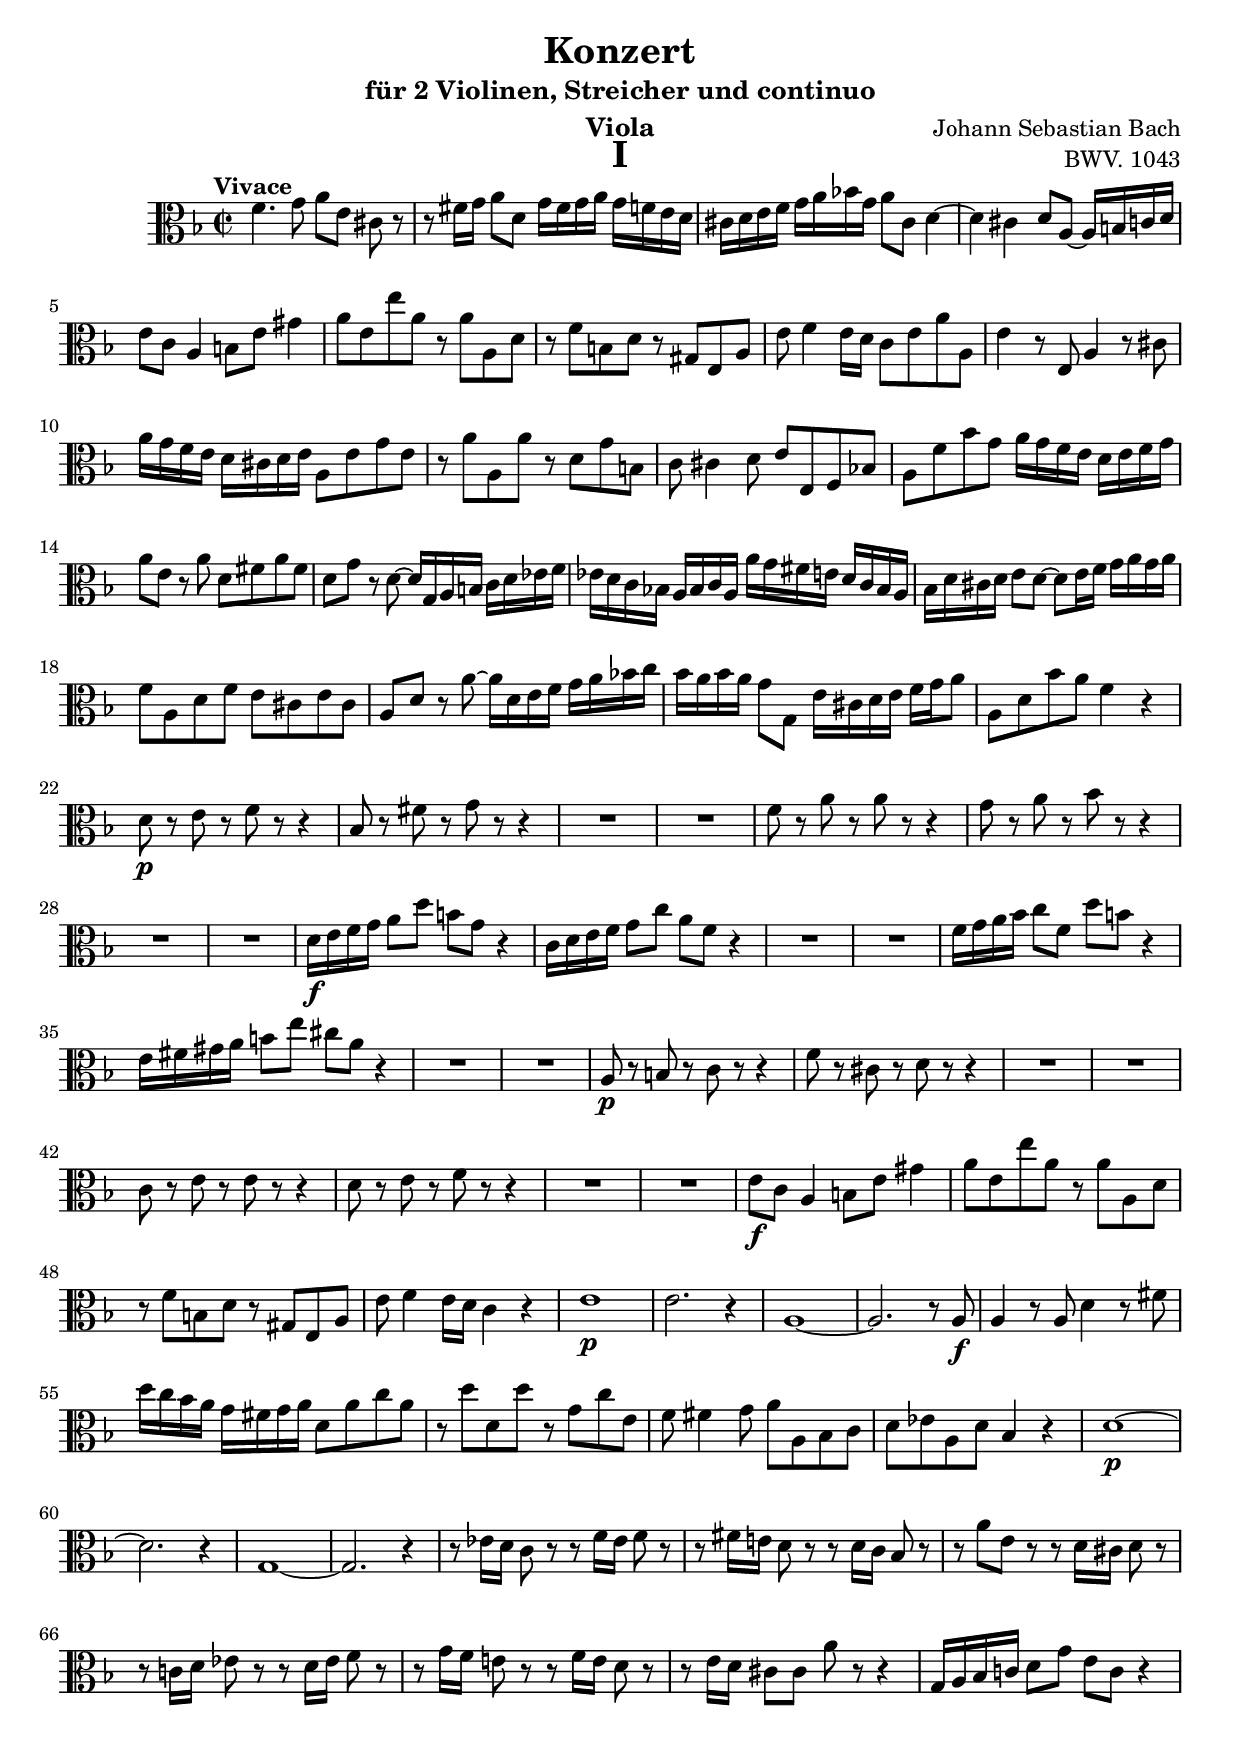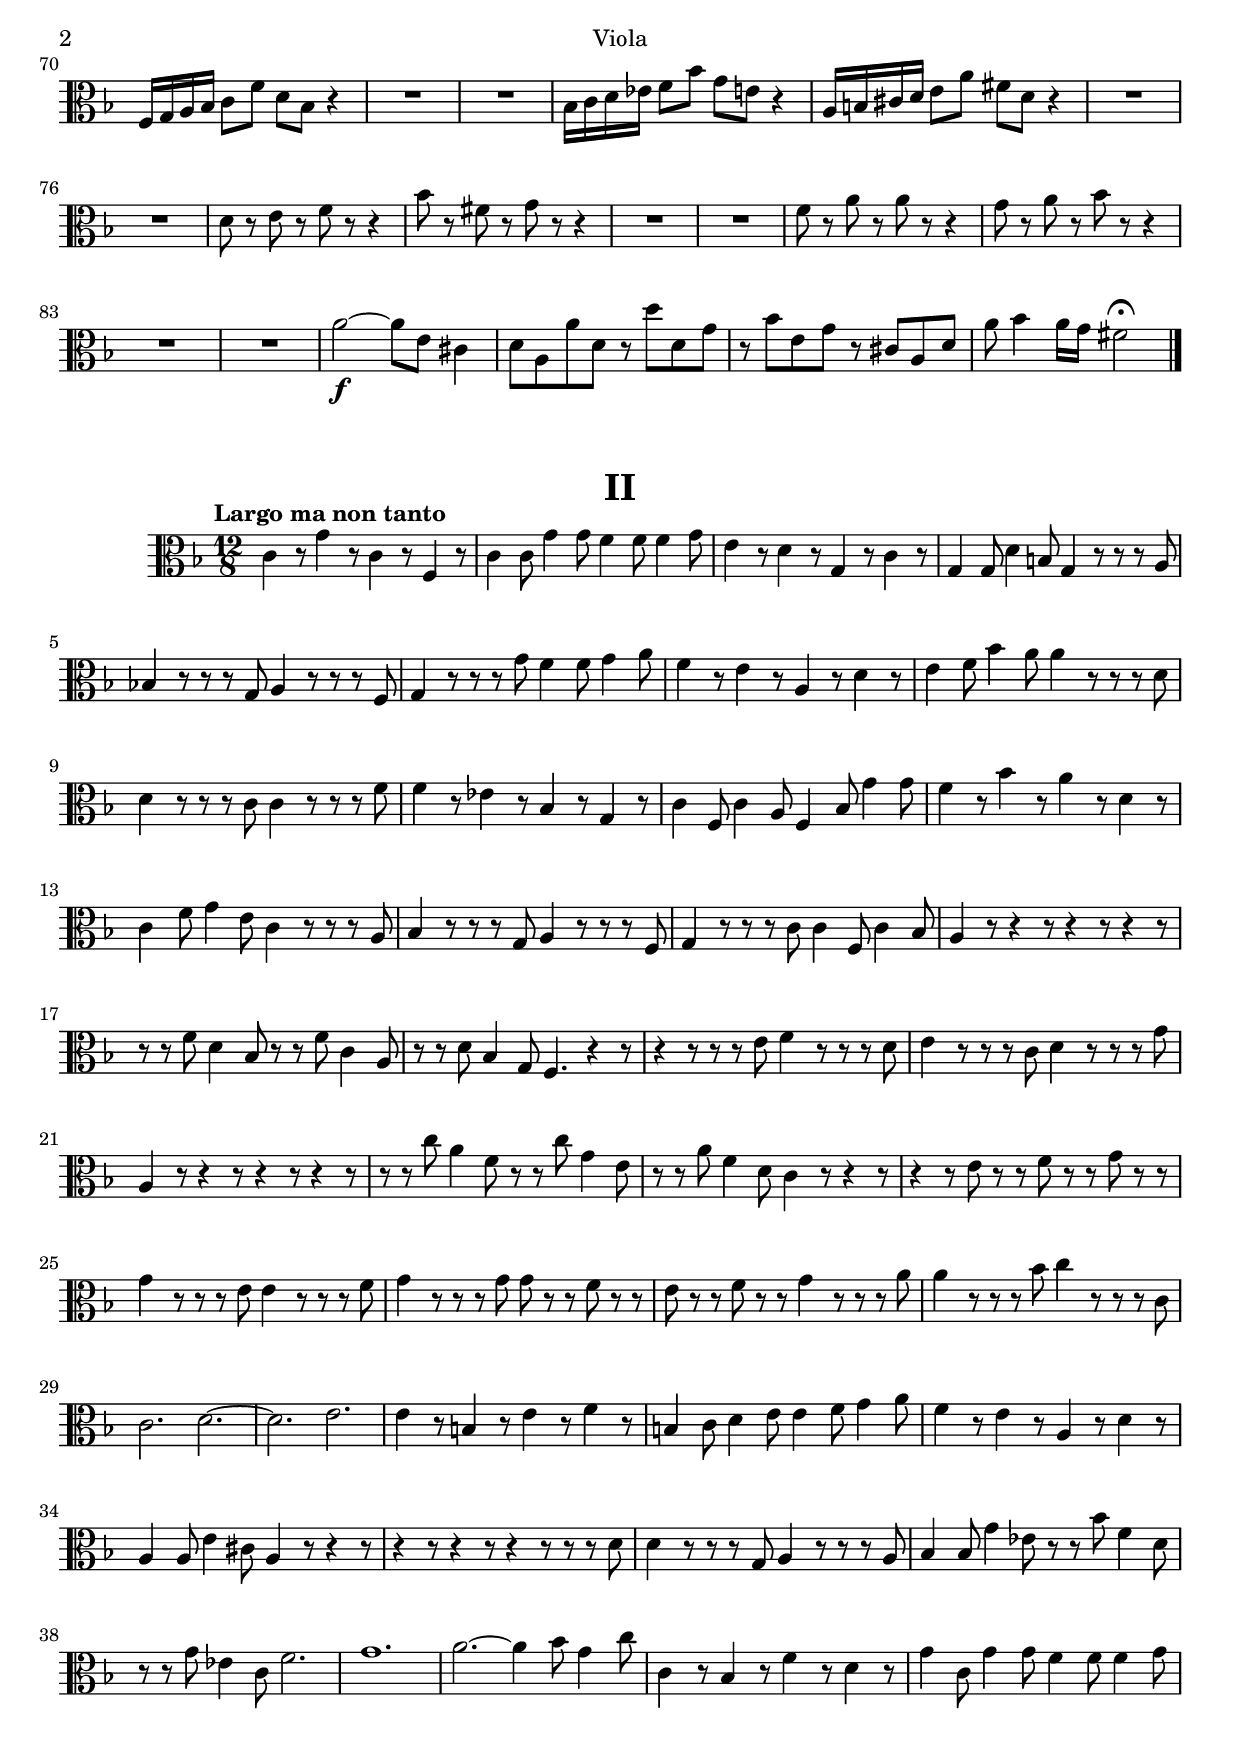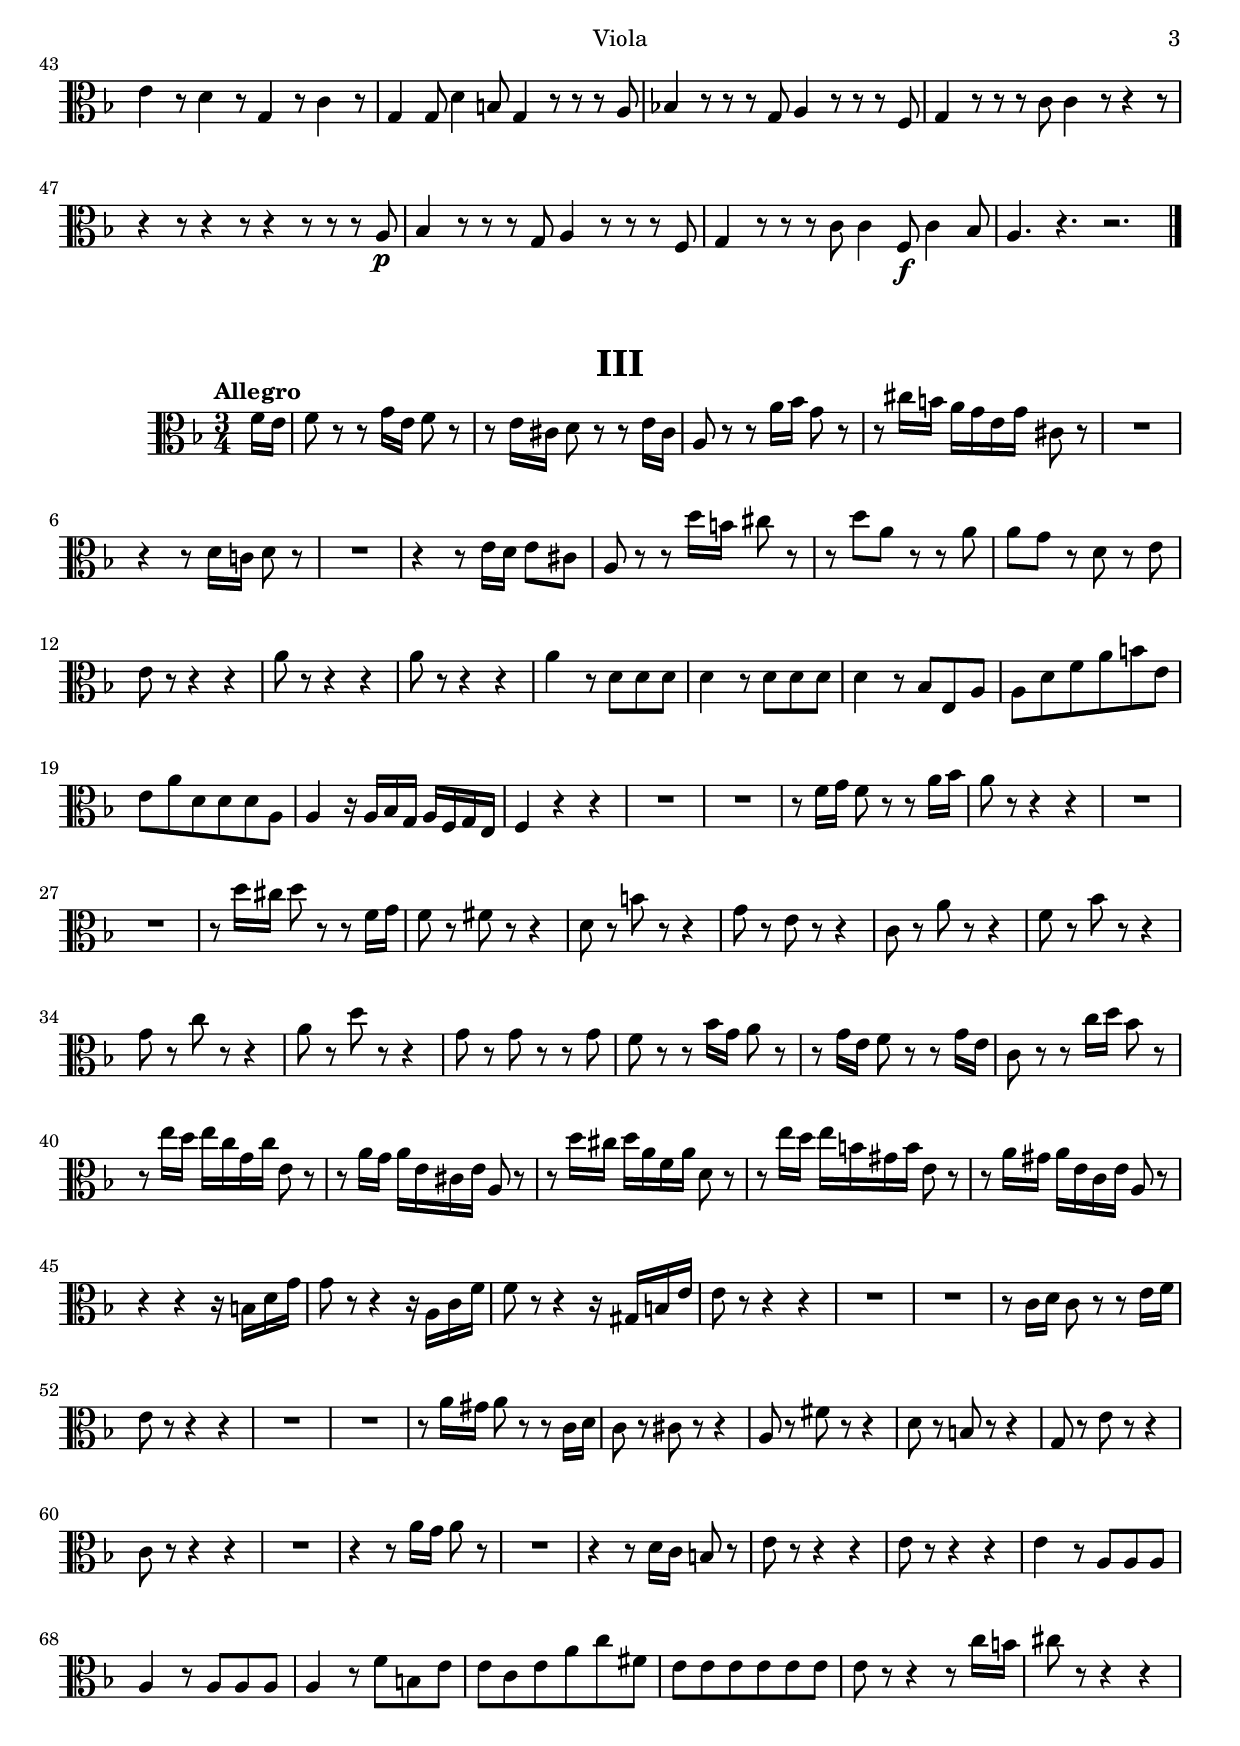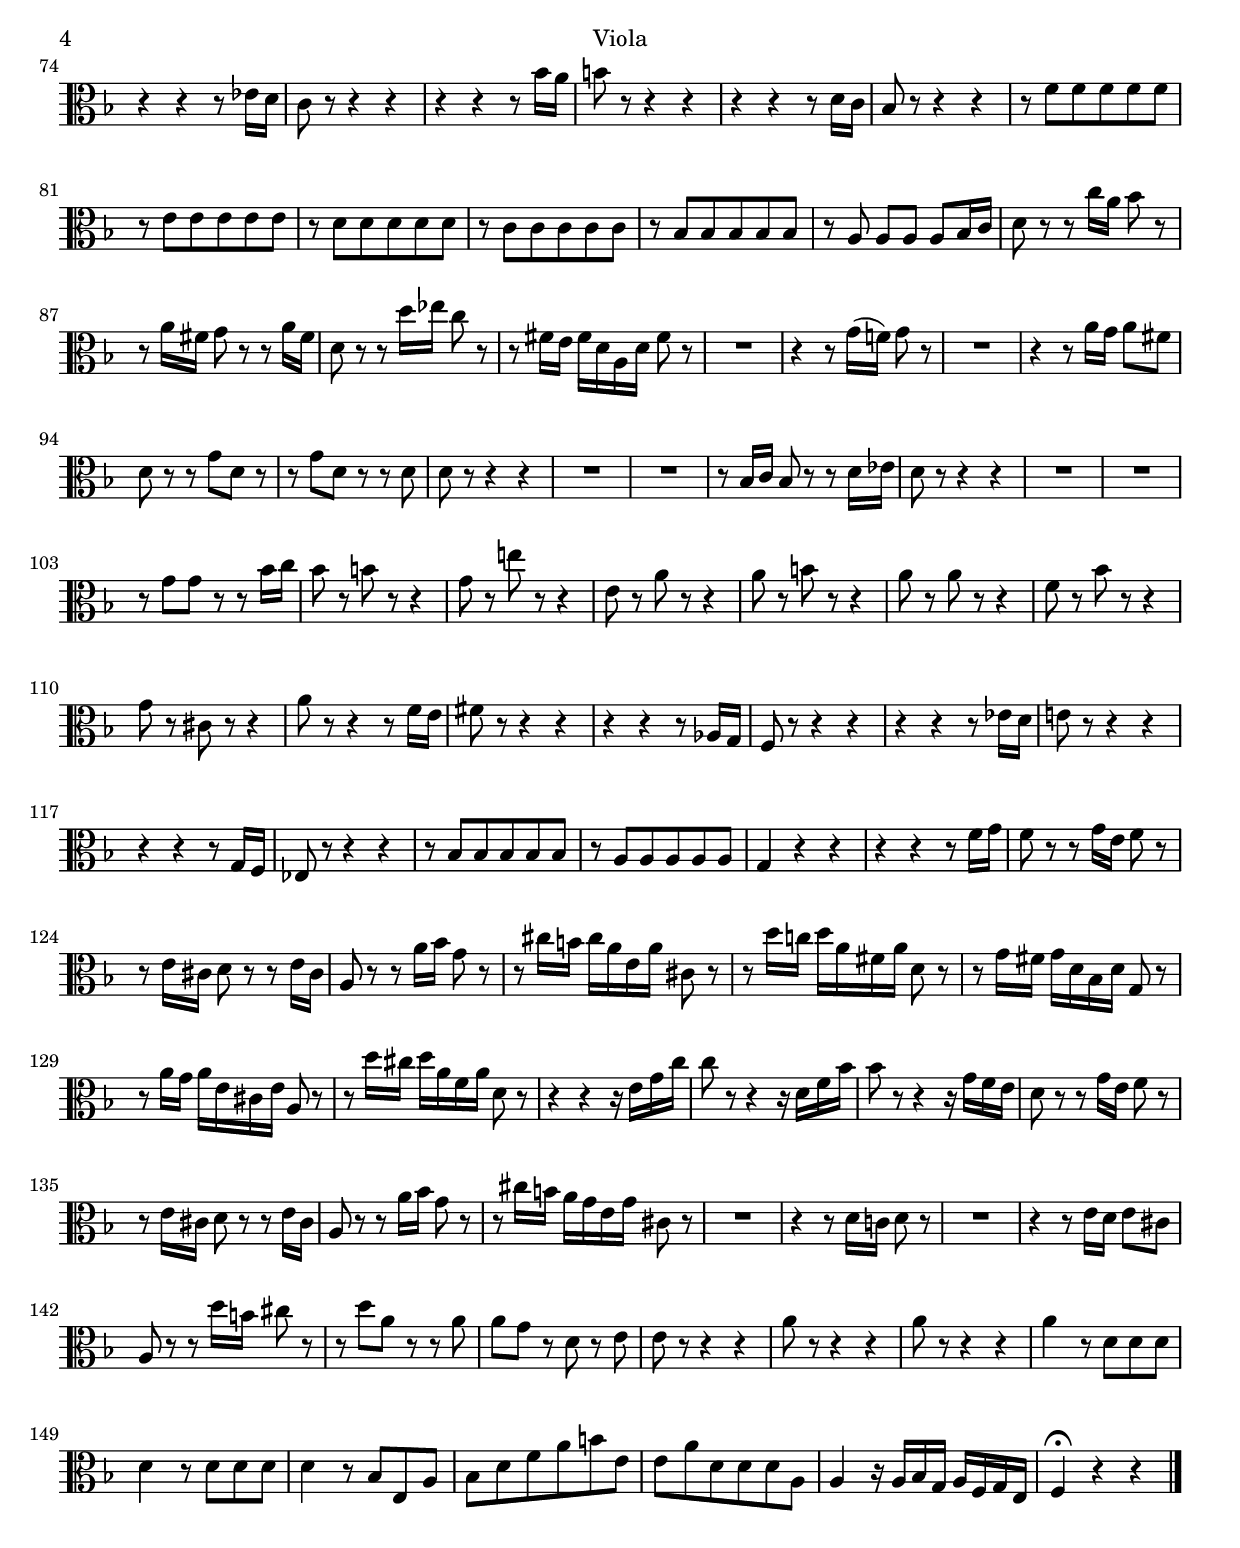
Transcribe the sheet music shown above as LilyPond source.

\include "../definitions.ily"
violaFirstMov = \new Staff \relative c' {
  \tag #'instrumentName {
    \set Staff.instrumentName = \vaLN
    \set Staff.shortInstrumentName = \vaSN
  }
  \set Staff.midiInstrument = \vaMN
  \key d \minor
  \clef "alto"
  \time 2/2
  \tempo \firstMovTempoText
  \set Timing.beamExceptions = #'((end . (((1 . 16) . (4 4 4 4)))))
  f4. g8 a[ e] cis r8 |
  r8 fis16 g a8 d, g16 fis g a g f e d |
  cis16 d e f g a bes! g a8 cis, d4~ |
  d4 cis d8 a ~ a16 b c d |
  e8 c a4 b8 e gis4 |
  a8 e e' a, r a a, d |
  r8 f b, d r gis, e a |
  e'8 f4 e16 d c8 e a a, |
  e'4 r8 e,8 a4 r8 cis |
  a'16 g f e d cis d e a,8 e' g e | % 10
  r8 a a, a' r d, g b, |
  c8 cis4 d8 e e, f bes! |
  a8 f' bes g a16 g f e d e f g |
  a8 e r a d, fis a fis |
  d8 g r d~ d16 g, a b c d es f |
  es16 d c bes! a bes c a a' g fis e d c bes a |
  bes16 d cis d e8 d~ d e16 f g a g a |
  f8 a, d f e cis e cis |
  a8 d r a'~ a16 d, e f g a bes! c |
  bes16 a bes a g8 g, e'16 cis d e f g a8 | % 20
  a,8 d bes' a f4 r |
  d8\p r e r f r r4 |
  bes,8 r fis' r g r r4 |
  R1*2 |
  f8 r a r a r r4 |
  g8 r a r bes r r4 |
  R1*2 |
  d,16\f e f g a8 d b g r4 | % 30
  c,16 d e f g8 c a f r4 |
  R1*2 |
  f16 g a bes c8 f, d' b r4 |
  e,16 fis gis a b8 e cis a r4 |
  R1*2 |
  a,8\p r b r c r r4 |
  f8 r cis r d r r4 |
  R1*2 | % 40
  c8 r e r e r r4 |
  d8 r e r f r r4 |
  R1*2 |
  e8\f c a4 b8 e gis4 |
  a8 e e' a, r a a, d |
  r8 f b, d r gis, e a |
  e'8 f4 e16 d c4 r |
  e1\p | % 50
  e2. r4 |
  a,1~ |
  a2. r8 a\f |
  a4 r8 a d4 r8 fis |
  d'16 c bes a g fis g a d,8 a' c a |
  r8 d d, d' r g, c e, |
  f8 fis4 g8 a a, bes c |
  d8 es a, d bes4 r |
  d1\p~ |
  d2. r4 | % 60
  g,1~ |
  g2. r4 |
  r8 es'16 d c8 r r f16 es f8 r |
  r8 fis16 e! d8 r r d16 c bes8 r |
  r8 a' e r r d16 cis d8 r |
  r8 c!16 d es8 r r d16 es f8 r |
  r8 g16 f e!8 r r f16 e d8 r |
  r8 e16 d cis8 cis a' r r4 |
  g,16 a bes c! d8 g e c r4 |
  f,16 g a bes c8 f d bes r4 |
  R1*2 |
  bes16 c d es f8 bes g e r4 |
  a,16 b cis d e8 a fis d r4 |
  R1*2 |
  d8 r e r f r r4 |
  bes8 r fis r g r r4 |
  R1*2 | % 80
  f8 r a r a r r4 |
  g8 r a r bes r r4 |
  R1*2 |
  a2\f~ a8 e cis4 |
  d8 a a' d, r d' d, g |
  r8 bes e, g r cis, a d |
  a'8 bes4 a16 g fis2\fermata \bar "|."
}

violaSecondMov = \new Staff \relative c' {
  \tag #'instrumentName {
    \set Staff.instrumentName = \vaLN
    \set Staff.shortInstrumentName = \vaSN
  }
  \set Staff.midiInstrument = \vaMN
  \key f \major
  \clef "alto"
  \time 12/8
  \tempo \secondMovTempoText

  c4 r8 g'4 r8 c,4 r8 f,4 r8 |
  c'4 c8 g'4 g8 f4 f8 f4 g8 |
  e4 r8 d4 r8 g,4 r8 c4 r8 |
  g4 g8 d'4 b8 g4 r8 r r a |
  bes!4 r8 r r g a4 r8 r r f |
  g4 r8 r r g' f4 f8 g4 a8 |
  f4 r8 e4 r8 a,4 r8 d4 r8 |
  e4 f8 bes4 a8 a4 r8 r r d, |
  d4 r8 r r c c4 r8 r r f |
  f4 r8 es4 r8 bes4 r8 g4 r8 | % 10
  c4 f,8 c'4 a8 f4 bes8 g'4 g8 |
  f4 r8 bes4 r8 a4 r8 d,4 r8 |
  c4 f8 g4 e8 c4 r8 r r a |
  bes4 r8 r r g a4 r8 r r f |
  g4 r8 r r c c4 f,8 c'4 bes8 |
  a4 r8 r4 r8 r4 r8 r4 r8 |
  r8 r f' d4 bes8 r r f' c4 a8 |
  r8 r d bes4 g8 f4. r4 r8 |
  r4 r8 r r e' f4 r8 r r d |
  e4 r8 r r c d4 r8 r r g | % 20
  a,4 r8 r4 r8 r4 r8 r4 r8 |
  r8 r c' a4 f8 r r c' g4 e8 |
  r8 r8 a8 f4 d8 c4 r8 r4 r8 |
  r4 r8 e r r f r r g r r |
  g4 r8 r r e e4 r8 r r f |
  g4 r8 r r g g r r f r r |
  e8 r r f r r g4 r8 r r a |
  a4 r8 r r bes c4 r8 r r c, |
  c2. d~ |
  d2. e | % 30
  e4 r8 b4 r8 e4 r8 f4 r8 |
  b,4 c8 d4 e8 e4 f8 g4 a8 |
  f4 r8 e4 r8 a,4 r8 d4 r8 |
  a4 a8 e'4 cis8 a4 r8 r4 r8 |
  r4 r8 r4 r8 r4 r8 r r d |
  d4 r8 r r g, a4 r8 r r a |
  bes4 bes8 g'4 es8 r r bes' f4 d8 |
  r8 r g8 es4 c8 f2. |
  g1. |
  a2.~ a4 bes8 g4 c8 | % 40
  c,4 r8 bes4 r8 f'4 r8 d4 r8 |
  g4 c,8 g'4 g8 f4 f8 f4 g8 |
  e4 r8 d4 r8 g,4 r8 c4 r8 |
  g4 g8 d'4 b8 g4 r8 r r a |
  bes!4 r8 r r g a4 r8 r r f |
  g4 r8 r r c c4 r8 r4 r8 |
  r4 r8 r4 r8 r4 r8 r r a\p |
  bes4 r8 r r g a4 r8 r r f |
  g4 r8 r r c c4 f,8\f c'4 bes8 |
  a4. r r2. \bar "|."
}

violaThirdMov = \new Staff \relative c' {
  \tag #'instrumentName {
    \set Staff.instrumentName = \vaLN
    \set Staff.shortInstrumentName = \vaSN
  }
  \set Staff.midiInstrument = \vaMN
  \key d \minor
  \time 3/4
  \tempo \thirdMovTempoText
  \clef "alto"

  \partial 8
  f16 e |
  f8 r r g16 e f8 r |
  r8 e16 cis d8 r r e16 cis |
  a8 r r a'16 bes g8 r |
  r8 cis16 b a g e g cis,8 r |
  R1*3/4 |
  r4 r8 d16 c! d8 r |
  R1*3/4 |
  r4 r8 e16 d e8 cis |
  a8 r r d'16 b cis8 r |
  r8 d8 a r r a | % 10
  a8 g r d r e |
  e8 r r4 r |
  a8 r r4 r |
  a8 r r4 r |
  a4 r8 d, d d |
  d4 r8 d d d |
  d4 r8 bes e, a |
  a8 d f a b e, |
  e8 a d, d d a |
  a4 r16 a bes g a f g e | % 20
  f4 r r |
  R1*3/4*2 |
  r8 f'16 g f8 r r a16 bes |
  a8 r r4 r |
  R1*3/4*2 |
  r8 d16 cis d8 r r f,16 g |
  f8 r fis r r4 |
  d8 r b' r r4 | % 30
  g8 r e r r4 |
  c8 r a' r r4 |
  f8 r bes r r4 |
  g8 r c r r4 |
  a8 r d r r4 |
  g,8 r g r r g |
  f8 r r bes16 g a8 r |
  r8 g16 e f8 r r g16 e |
  c8 r r c'16 d bes8 r |
  r8 e16 d e c g c e,8 r | % 40
  r8 a16 g a e cis e a,8 r |
  r8 d'16 cis d a f a d,8 r |
  r8 e'16 d e b gis b e,8 r |
  r8 a16 gis a e c e a,8 r |
  r4 r r16 b d g |
  g8 r r4 r16 a, c f |
  f8 r r4 r16 gis, b e |
  e8 r r4 r |
  R1*3/4*2 |
  r8 c16 d c8 r r e16 f |
  e8 r r4 r |
  R1*3/4*2 |
  r8 a16 gis a8 r r c,16 d |
  c8 r cis r r4 |
  a8 r fis' r r4 |
  d8 r b r r4 |
  g8 r e' r r4 |
  c8 r r4 r | % 60
  R1*3/4 |
  r4 r8 a'16 g a8 r |
  R1*3/4 |
  r4 r8 d,16 c b8 r |
  e8 r r4 r |
  e8 r r4 r |
  e4 r8 a, a a |
  a4 r8 a a a |
  a4 r8 f' b, e |
  e8 c e a c fis, | % 70
  e8 e e e e e |
  e8 r r4 r8 c'16 b |
  cis8 r r4 r |
  r4 r r8 es,16 d |
  c8 r r4 r |
  r4 r r8 bes'16 a |
  b8 r r4 r |
  r4 r r8 d,16 c |
  bes8 r r4 r |
  r8 f' f f f f | % 80
  r8 e e e e e |
  r8 d d d d d |
  r8 c c c c c |
  r8 bes bes bes bes bes |
  r8 a a a a bes16 c |
  d8 r r c'16 a bes8 r |
  r8 a16 fis g8 r r a16 fis |
  d8 r r d'16 es c8 r |
  r8 fis,16 e fis d a d fis8 r |
  R1*3/4 | % 90
  r4 r8 g16( f!) g8 r |
  R1*3/4 |
  r4 r8 a16 g a8 fis |
  d8 r r g d r |
  r8 g d r r d |
  d8 r r4 r |
  R1*3/4*2 |
  r8 bes16 c bes8 r r d16 es |
  d8 r r4 r | % 100
  R1*3/4*2 |
  r8 g g r r bes16 c |
  bes8 r b r r4 |
  g8 r e'! r r4 |
  e,8 r a r r4 |
  a8 r b r r4 |
  a8 r a r r4 |
  f8 r bes r r4 |
  g8 r cis, r r4 | % 110
  a'8 r r4 r8 f16 e |
  fis8 r r4 r |
  r4 r r8 as,16 g |
  f8 r r4 r |
  r4 r r8 es'16 d |
  e!8 r r4 r |
  r4 r r8 g,16 f |
  es8 r r4 r |
  r8 bes' bes bes bes bes |
  r8 a a a a a | % 120
  g4 r r |
  r4 r r8 f'16 g |
  f8 r r g16 e f8 r |
  r8 e16 cis d8 r r e16 cis |
  a8 r r a'16 bes g8 r |
  r8 cis16 b cis a e a cis,8 r |
  r8 d'16 c! d a fis a d,8 r |
  r8 g16 fis g d bes d g,8 r |
  r8 a'16 g a e cis e a,8 r |
  r8 d'16 cis d a f a d,8 r | % 130
  r4 r r16 e g c |
  c8 r r4 r16 d, f bes |
  bes8 r r4 r16 g f e |
  d8 r r g16 e f8 r |
  r8 e16 cis d8 r r e16 cis |
  a8 r r a'16 bes g8 r |
  r8 cis16 b a g e g cis,8 r |
  R1*3/4 |
  r4 r8 d16 c! d8 r |
  R1*3/4 | % 140
  r4 r8 e16 d e8 cis |
  a8 r r d'16 b cis8 r |
  r8 d a r r a |
  a8 g r d r e |
  e8 r r4 r |
  a8 r r4 r |
  a8 r r4 r |
  a4 r8 d, d d |
  d4 r8 d d d |
  d4 r8 bes e, a | % 150
  bes8 d f a b e, |
  e8 a d, d d a |
  a4 r16 a bes g a f g e |
  f4\fermata r r \bar "|."
}


\paper {
  check-consistency = ##t
  scoreTitleMarkup = \pieceMarkup
}
\header {
  title = \title
  subtitle = \subtitle
  composer = \composer
  opus = \opus
  instrument = \vaLN
}
\score {
  \removeWithTag #'instrumentName
  \violaFirstMov
  \header {
    piece = "I"
  }
}
\score {
  \removeWithTag #'instrumentName
  \violaSecondMov
  \header {
    piece = "II"
    opus = ##f
  }
}
\score {
  \removeWithTag #'instrumentName
  \violaThirdMov
  \header {
    piece = "III"
    opus = ##f
  }
}
